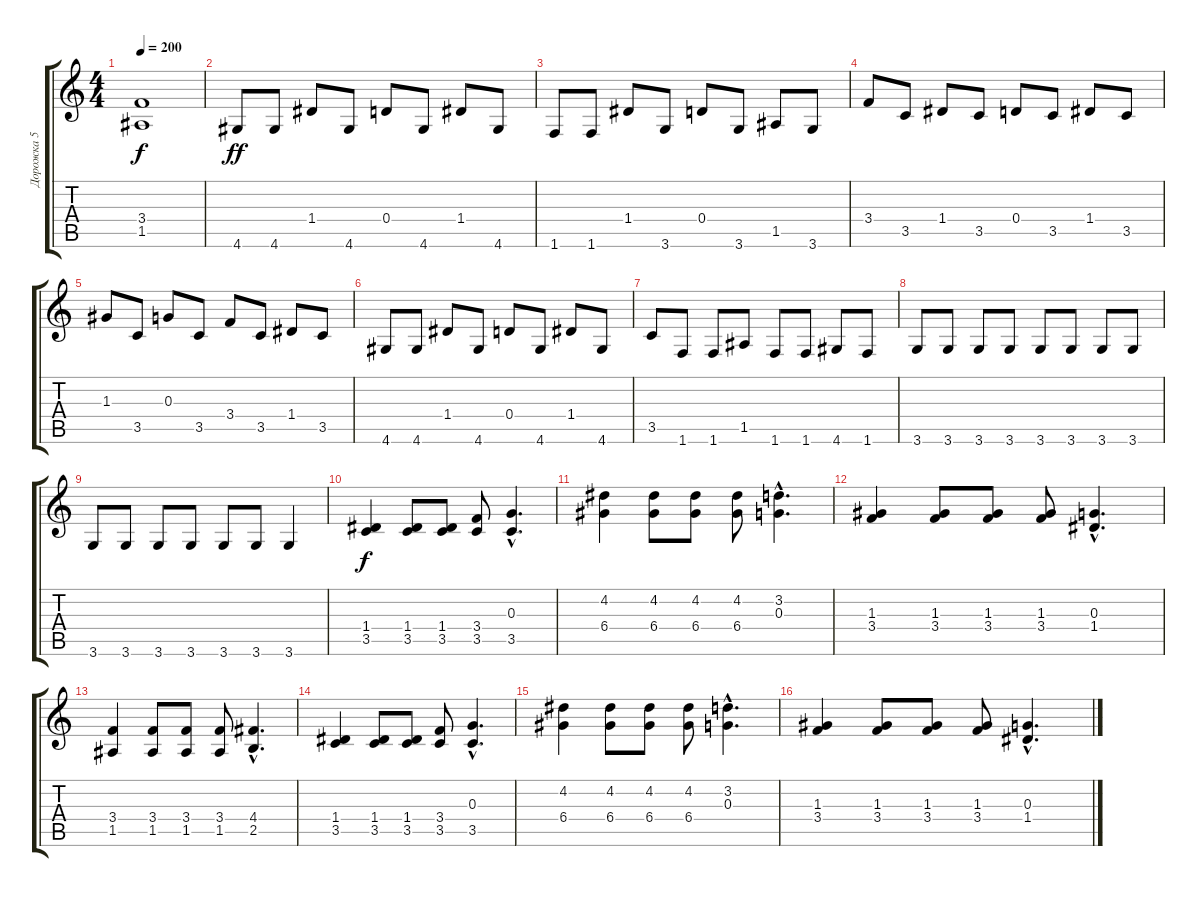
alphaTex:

\track ("Дорожка 5" "Дорожка 5") {instrument distortionguitar}
\staff {score tabs}
\tuning (E4 B3 G3 D3 A2 E2) {hide}
\ts (4 4)
\tempo 200
\clef g2
\ks c
(3.4 1.5).1{dy f} |
4.6.8{dy ff} 4.6.8 1.4.8 4.6.8 0.4.8 4.6.8 1.4.8 4.6.8 |
1.6.8 1.6.8 1.4.8 3.6.8 0.4.8 3.6.8 1.5.8 3.6.8 |
3.4.8 3.5.8 1.4.8 3.5.8 0.4.8 3.5.8 1.4.8 3.5.8 |
1.3.8 3.5.8 0.3.8 3.5.8 3.4.8 3.5.8 1.4.8 3.5.8 |
4.6.8 4.6.8 1.4.8 4.6.8 0.4.8 4.6.8 1.4.8 4.6.8 |
3.5.8 1.6.8 1.6.8 1.5.8 1.6.8 1.6.8 4.6.8 1.6.8 |
3.6.8 3.6.8 3.6.8 3.6.8 3.6.8 3.6.8 3.6.8 3.6.8 |
3.6.8 3.6.8 3.6.8 3.6.8 3.6.8 3.6.8 3.6.4 |
(1.4 3.5).4{dy f} (1.4 3.5).8 (1.4 3.5).8 (3.4 3.5).8 (0.3{hac} 3.5{hac}).4{d} |
(4.2 6.4).4 (4.2 6.4).8 (4.2 6.4).8 (4.2 6.4).8 (3.2{hac} 0.3{hac}).4{d} |
(1.3 3.4).4 (1.3 3.4).8 (1.3 3.4).8 (1.3 3.4).8 (0.3{hac} 1.4{hac}).4{d} |
(3.4 1.5).4 (3.4 1.5).8 (3.4 1.5).8 (3.4 1.5).8 (4.4{hac} 2.5{hac}).4{d} |
(1.4 3.5).4 (1.4 3.5).8 (1.4 3.5).8 (3.4 3.5).8 (0.3{hac} 3.5{hac}).4{d} |
(4.2 6.4).4 (4.2 6.4).8 (4.2 6.4).8 (4.2 6.4).8 (3.2{hac} 0.3{hac}).4{d} |
(1.3 3.4).4 (1.3 3.4).8 (1.3 3.4).8 (1.3 3.4).8 (0.3{hac} 1.4{hac}).4{d}
